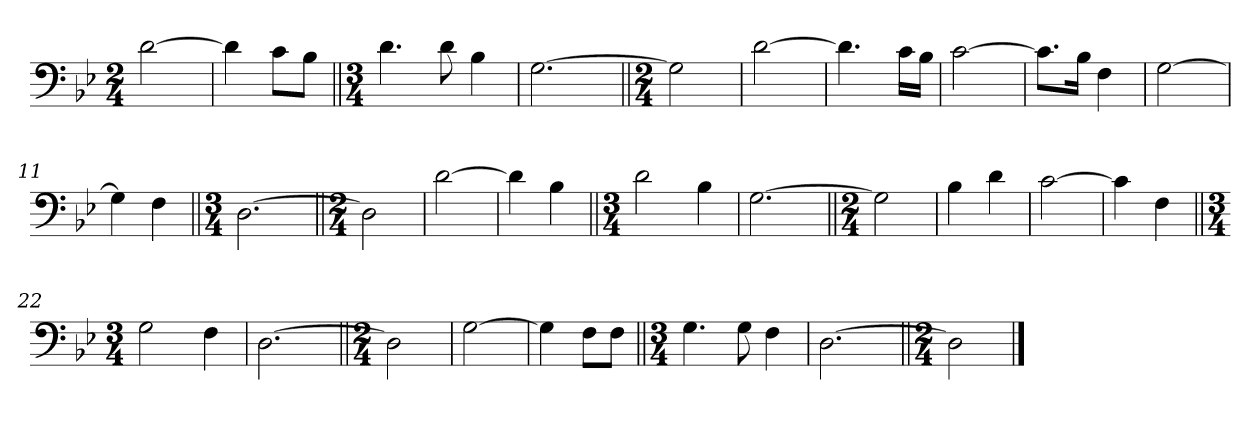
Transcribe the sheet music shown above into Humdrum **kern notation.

**kern
*part1
*staff1
*clefF4
*k[b-e-]
*M2/4
=1
[2d\
=2
4d\]
8c\L
8B-\J
=3||
*M3/4
4.d\
8d\
4B-\
=4
[2.G\
=5||
*M2/4
2G\]
=6
[2d\
=7
4.d\]
16c\LL
16B-\JJ
=8
[2c\
=9
8.c\L]
16B-\Jk
4F\
=10
[2G\
=11
4G\]
4F\
=12||
*M3/4
[2.D\
=13||
*M2/4
2D\]
=14
[2d\
=15
4d\]
4B-\
=16||
*M3/4
2d\
4B-\
=17
[2.G\
=18||
*M2/4
2G\]
=19
4B-\
4d\
=20
[2c\
=21
4c\]
4F\
=22||
*M3/4
2G\
4F\
=23
[2.D\
=24||
*M2/4
2D\]
=25
[2G\
=26
4G\]
8F\L
8F\J
=27||
*M3/4
4.G\
8G\
4F\
=28
[2.D\
=29||
*M2/4
2D\]
==
*-
